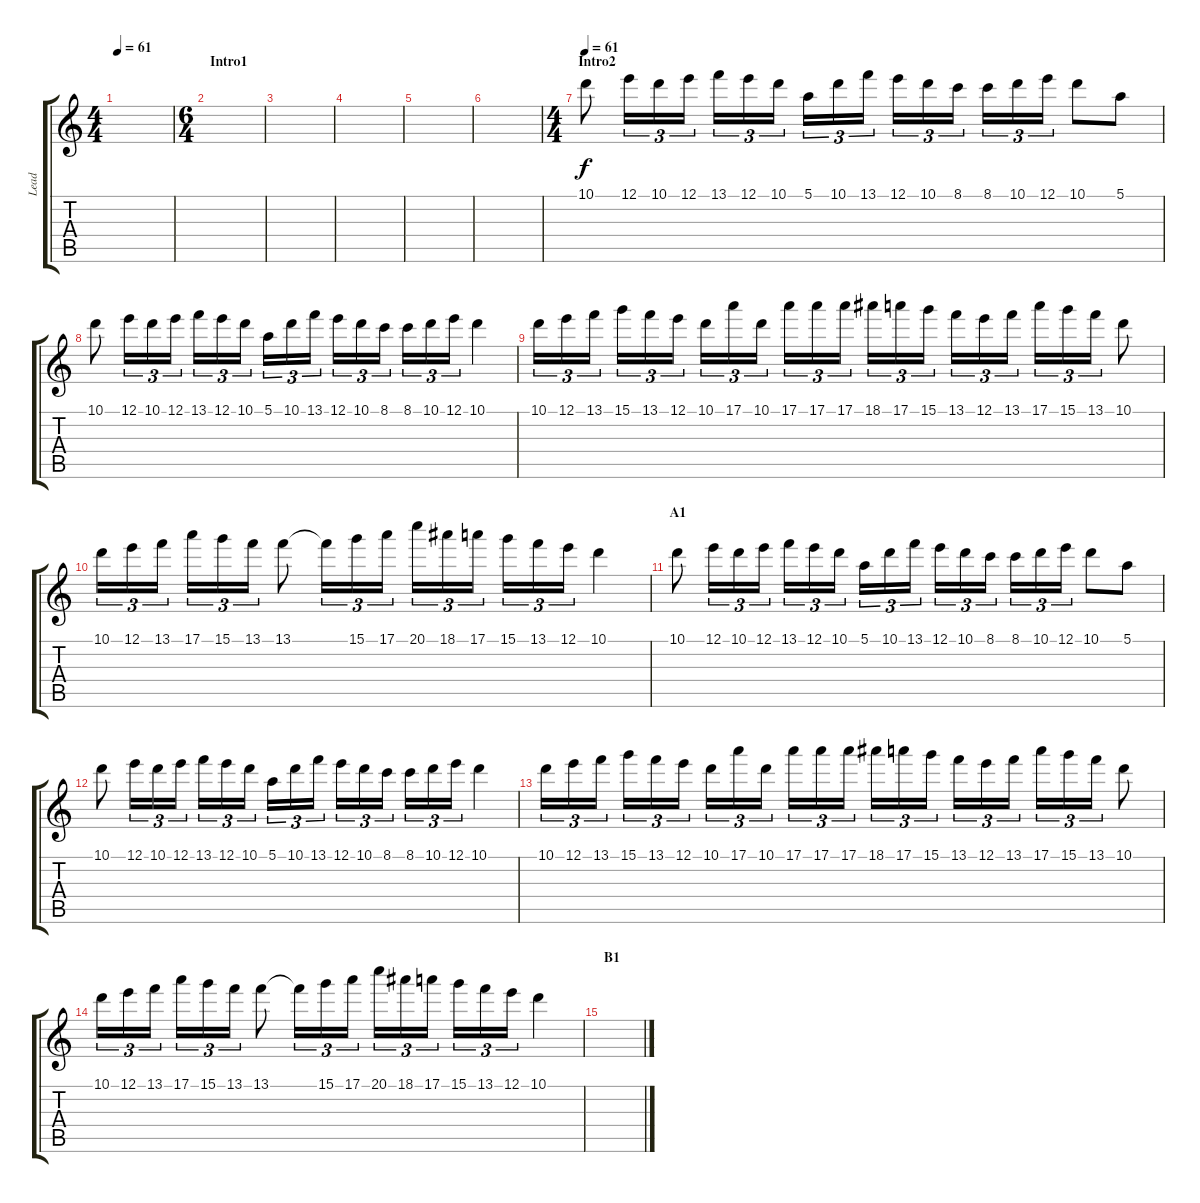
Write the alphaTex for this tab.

\track ("Lead" "Lead") {instrument contrabass}
\staff {score tabs}
\tuning (E4 B3 G3 D3 A2 E2) {hide}
\ts (4 4)
\tempo 61
\tempo 70
\tempo 61
\clef g2
\ks c
|
\ts (6 4)
\section ("" "Intro1")
|
|
|
|
|
\ts (4 4)
\section ("" "Intro2")
\tempo 61
10.1.8 12.1.16{tu (3 2)} 10.1.16{tu (3 2)} 12.1.16{tu (3 2)} 13.1.16{tu (3 2)} 12.1.16{tu (3 2)} 10.1.16{tu (3 2)} 5.1.16{tu (3 2)} 10.1.16{tu (3 2)} 13.1.16{tu (3 2)} 12.1.16{tu (3 2)} 10.1.16{tu (3 2)} 8.1.16{tu (3 2)} 8.1.16{tu (3 2)} 10.1.16{tu (3 2)} 12.1.16{tu (3 2)} 10.1.8 5.1.8 |
10.1.8 12.1.16{tu (3 2)} 10.1.16{tu (3 2)} 12.1.16{tu (3 2)} 13.1.16{tu (3 2)} 12.1.16{tu (3 2)} 10.1.16{tu (3 2)} 5.1.16{tu (3 2)} 10.1.16{tu (3 2)} 13.1.16{tu (3 2)} 12.1.16{tu (3 2)} 10.1.16{tu (3 2)} 8.1.16{tu (3 2)} 8.1.16{tu (3 2)} 10.1.16{tu (3 2)} 12.1.16{tu (3 2)} 10.1.4 |
10.1.16{tu (3 2)} 12.1.16{tu (3 2)} 13.1.16{tu (3 2)} 15.1.16{tu (3 2)} 13.1.16{tu (3 2)} 12.1.16{tu (3 2)} 10.1.16{tu (3 2)} 17.1.16{tu (3 2)} 10.1.16{tu (3 2)} 17.1.16{tu (3 2)} 17.1.16{tu (3 2)} 17.1.16{tu (3 2)} 18.1.16{tu (3 2)} 17.1.16{tu (3 2)} 15.1.16{tu (3 2)} 13.1.16{tu (3 2)} 12.1.16{tu (3 2)} 13.1.16{tu (3 2)} 17.1.16{tu (3 2)} 15.1.16{tu (3 2)} 13.1.16{tu (3 2)} 10.1.8 |
10.1.16{tu (3 2)} 12.1.16{tu (3 2)} 13.1.16{tu (3 2)} 17.1.16{tu (3 2)} 15.1.16{tu (3 2)} 13.1.16{tu (3 2)} 13.1.8 13.1{t}.16{tu (3 2)} 15.1.16{tu (3 2)} 17.1.16{tu (3 2)} 20.1.16{tu (3 2)} 18.1.16{tu (3 2)} 17.1.16{tu (3 2)} 15.1.16{tu (3 2)} 13.1.16{tu (3 2)} 12.1.16{tu (3 2)} 10.1.4 |
\section ("" "A1")
10.1.8 12.1.16{tu (3 2)} 10.1.16{tu (3 2)} 12.1.16{tu (3 2)} 13.1.16{tu (3 2)} 12.1.16{tu (3 2)} 10.1.16{tu (3 2)} 5.1.16{tu (3 2)} 10.1.16{tu (3 2)} 13.1.16{tu (3 2)} 12.1.16{tu (3 2)} 10.1.16{tu (3 2)} 8.1.16{tu (3 2)} 8.1.16{tu (3 2)} 10.1.16{tu (3 2)} 12.1.16{tu (3 2)} 10.1.8 5.1.8 |
10.1.8 12.1.16{tu (3 2)} 10.1.16{tu (3 2)} 12.1.16{tu (3 2)} 13.1.16{tu (3 2)} 12.1.16{tu (3 2)} 10.1.16{tu (3 2)} 5.1.16{tu (3 2)} 10.1.16{tu (3 2)} 13.1.16{tu (3 2)} 12.1.16{tu (3 2)} 10.1.16{tu (3 2)} 8.1.16{tu (3 2)} 8.1.16{tu (3 2)} 10.1.16{tu (3 2)} 12.1.16{tu (3 2)} 10.1.4 |
10.1.16{tu (3 2)} 12.1.16{tu (3 2)} 13.1.16{tu (3 2)} 15.1.16{tu (3 2)} 13.1.16{tu (3 2)} 12.1.16{tu (3 2)} 10.1.16{tu (3 2)} 17.1.16{tu (3 2)} 10.1.16{tu (3 2)} 17.1.16{tu (3 2)} 17.1.16{tu (3 2)} 17.1.16{tu (3 2)} 18.1.16{tu (3 2)} 17.1.16{tu (3 2)} 15.1.16{tu (3 2)} 13.1.16{tu (3 2)} 12.1.16{tu (3 2)} 13.1.16{tu (3 2)} 17.1.16{tu (3 2)} 15.1.16{tu (3 2)} 13.1.16{tu (3 2)} 10.1.8 |
10.1.16{tu (3 2)} 12.1.16{tu (3 2)} 13.1.16{tu (3 2)} 17.1.16{tu (3 2)} 15.1.16{tu (3 2)} 13.1.16{tu (3 2)} 13.1.8 13.1{t}.16{tu (3 2)} 15.1.16{tu (3 2)} 17.1.16{tu (3 2)} 20.1.16{tu (3 2)} 18.1.16{tu (3 2)} 17.1.16{tu (3 2)} 15.1.16{tu (3 2)} 13.1.16{tu (3 2)} 12.1.16{tu (3 2)} 10.1.4 |
\section ("" "B1")
